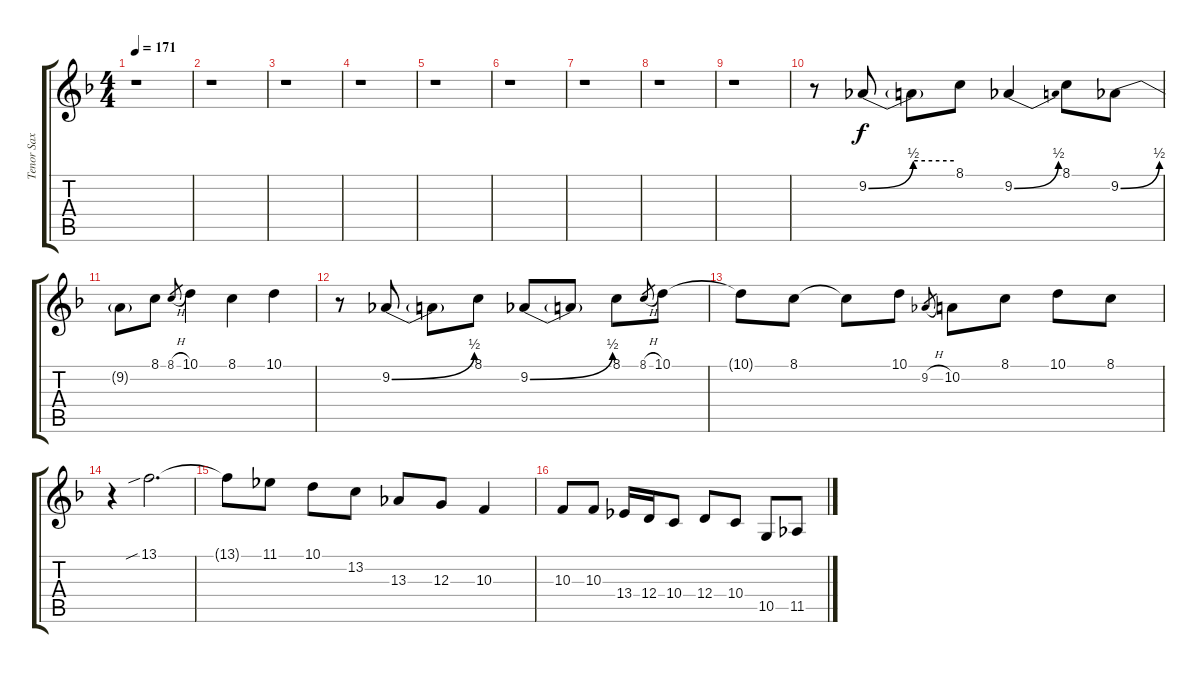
\track ("Tenor Sax" "Tenor Sax") {instrument tenorsax}
\staff {score tabs}
\tuning (E4 B3 G3 D3 A2 E2) {hide}
\ts (4 4)
\tempo 171
\clef g2
\ks f
r.1{dy f} |
r.1 |
r.1 |
r.1 |
r.1 |
r.1 |
r.1 |
r.1 |
r.1 |
r.8 9.2{be (bend 0 0 60 2)}.8 9.2{be (hold 0 2 60 2) t}.8 8.1.8 9.2{be (bend 0 0 60 2)}.4 8.1.8 9.2{be (bend 0 0 60 2)}.8 |
9.2{t}.8 8.1.8 8.1{h}.8{gr} 10.1.4 8.1.4 10.1.4 |
r.8 9.2{be (bend 0 0 60 2)}.8 9.2{t}.8 8.1.8 9.2{be (bend 0 0 60 2)}.8 9.2{t}.8 8.1.8 8.1{h}.8{gr} 10.1.8 |
10.1{t}.8 8.1.8 8.1{t}.8 10.1.8 9.2{h}.8{gr} 10.2.8 8.1.8 10.1.8 8.1.8 |
r.4 13.1{sib}.2{d} |
13.1{t}.8 11.1.8 10.1.8 13.2.8 13.3.8 12.3.8 10.3.4 |
10.3.8 10.3.8 13.4.16 12.4.16 10.4.8 12.4.8 10.4.8 10.5.8 11.5.8
